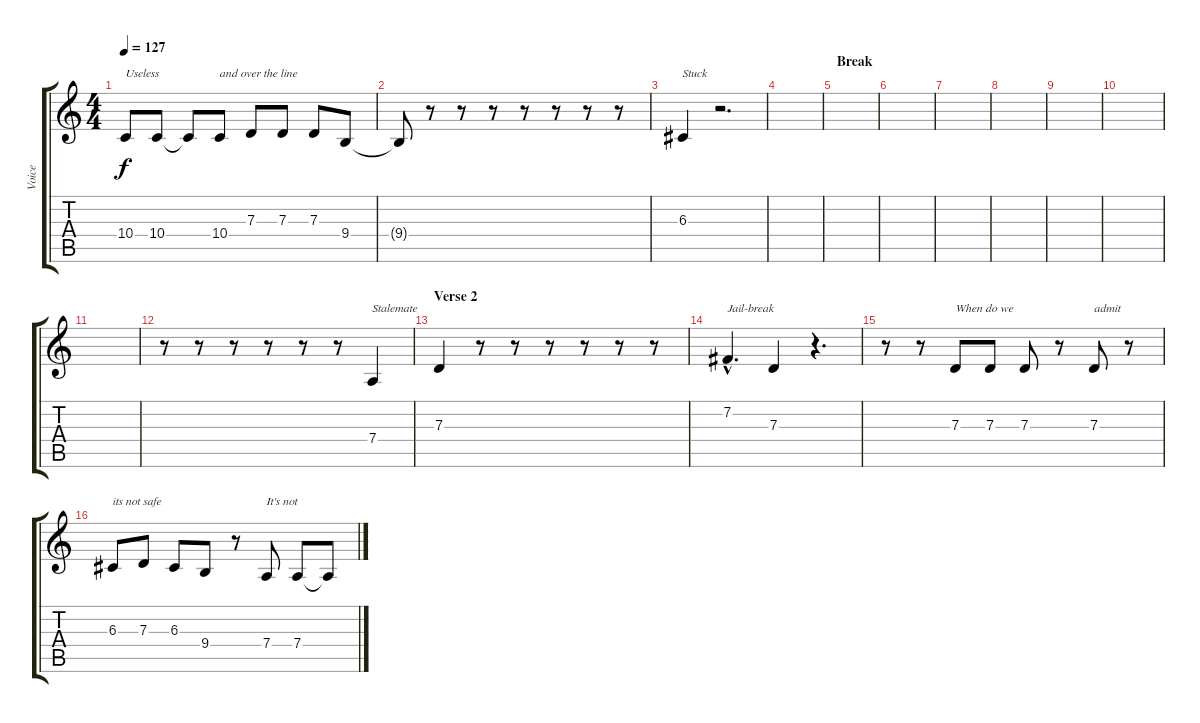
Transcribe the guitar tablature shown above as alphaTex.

\track ("Voice" "Voice") {instrument voiceoohs}
\staff {score tabs}
\tuning (E4 B3 G3 D3 A2 E2) {hide}
\ts (4 4)
\tempo 127
\clef g2
\ks c
10.4.8{txt "Useless" dy f} 10.4.8 10.4{t}.8 10.4.8{txt "and over the line"} 7.3.8 7.3.8 7.3.8 9.4.8 |
9.4{t}.8 r.8 r.8 r.8 r.8 r.8 r.8 r.8 |
6.3.4{txt "Stuck"} r.2{d} |
|
\section ("" "Break")
|
|
|
|
|
|
|
r.8 r.8 r.8 r.8 r.8 r.8 7.4.4{txt "Stalemate"} |
\section ("" "Verse 2")
7.3.4 r.8 r.8 r.8 r.8 r.8 r.8 |
7.2{hac}.4{d txt "Jail-break"} 7.3.4 r.4{d} |
r.8 r.8 7.3.8{txt "When do we"} 7.3.8 7.3.8 r.8 7.3.8{txt "admit"} r.8 |
6.3.8{txt "its not safe"} 7.3.8 6.3.8 9.4.8 r.8 7.4.8{txt "It's not"} 7.4.8 7.4{t}.8
